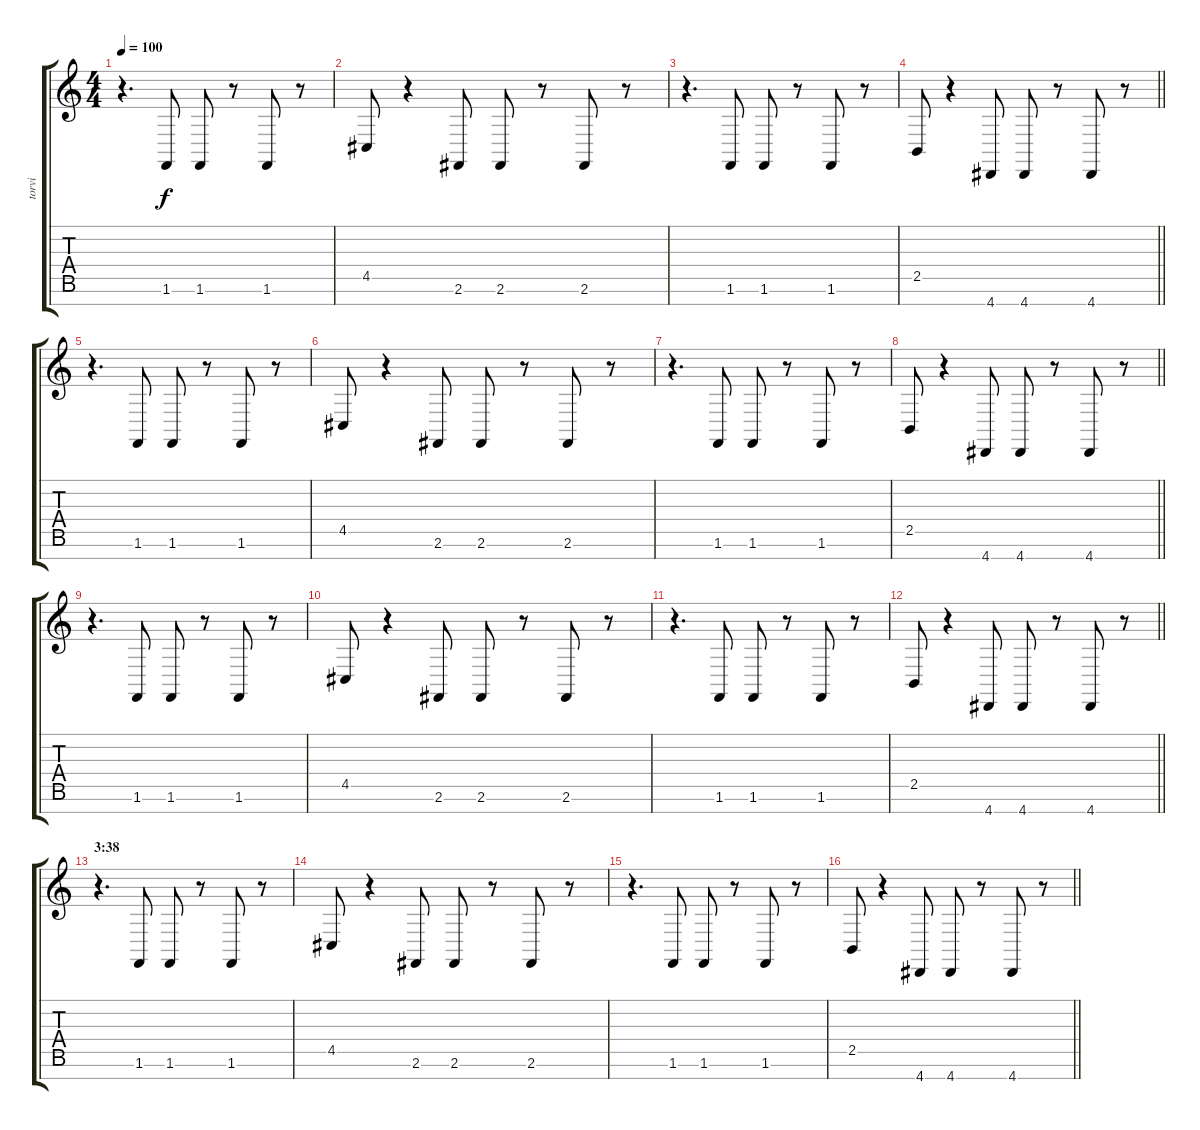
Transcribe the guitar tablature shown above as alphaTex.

\track ("torvi" "torvi") {instrument trumpet}
\staff {score tabs}
\tuning (E4 B3 G3 D3 A2 E2 B1) {hide}
\ts (4 4)
\tempo 100
\clef g2
\ks c
r.4{d dy f} 1.6.8 1.6.8 r.8 1.6.8 r.8 |
4.5.8 r.4 2.6.8 2.6.8 r.8 2.6.8 r.8 |
r.4{d} 1.6.8 1.6.8 r.8 1.6.8 r.8 |
\barLineRight lightlight
2.5.8 r.4 4.7.8 4.7.8 r.8 4.7.8 r.8 |
r.4{d} 1.6.8 1.6.8 r.8 1.6.8 r.8 |
4.5.8 r.4 2.6.8 2.6.8 r.8 2.6.8 r.8 |
r.4{d} 1.6.8 1.6.8 r.8 1.6.8 r.8 |
\barLineRight lightlight
2.5.8 r.4 4.7.8 4.7.8 r.8 4.7.8 r.8 |
r.4{d} 1.6.8 1.6.8 r.8 1.6.8 r.8 |
4.5.8 r.4 2.6.8 2.6.8 r.8 2.6.8 r.8 |
r.4{d} 1.6.8 1.6.8 r.8 1.6.8 r.8 |
\barLineRight lightlight
2.5.8 r.4 4.7.8 4.7.8 r.8 4.7.8 r.8 |
\section ("" "3:38")
r.4{d} 1.6.8 1.6.8 r.8 1.6.8 r.8 |
4.5.8 r.4 2.6.8 2.6.8 r.8 2.6.8 r.8 |
r.4{d} 1.6.8 1.6.8 r.8 1.6.8 r.8 |
\barLineRight lightlight
2.5.8 r.4 4.7.8 4.7.8 r.8 4.7.8 r.8
